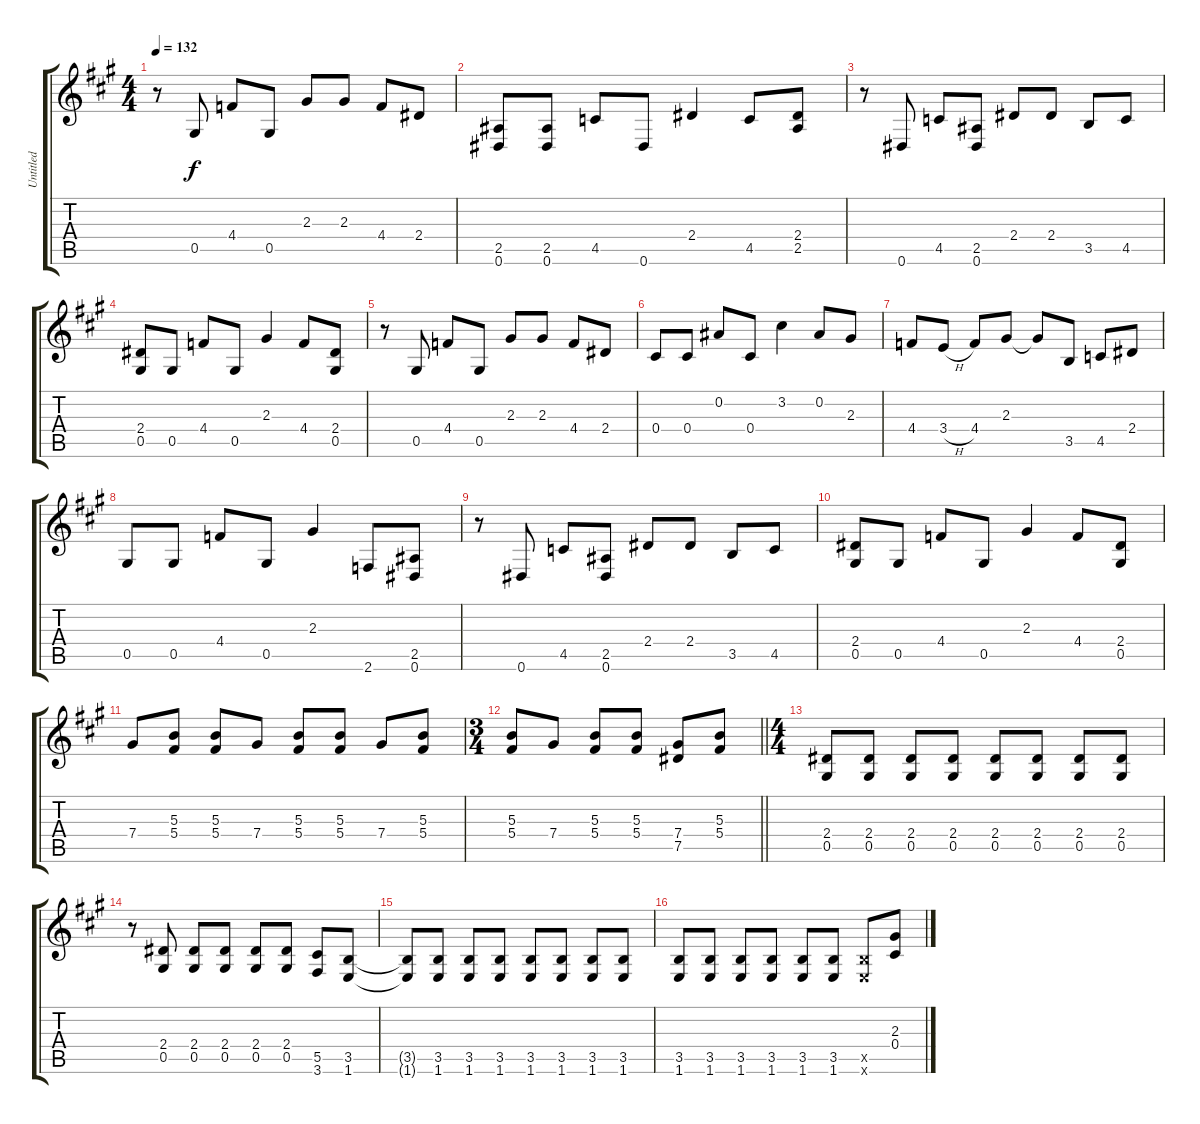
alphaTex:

\track ("Untitled" "Untitled") {instrument distortionguitar}
\staff {score tabs}
\tuning (Eb4 Bb3 Gb3 Db3 Ab2 Eb2) {hide}
\ts (4 4)
\tempo 132
\clef g2
\ks a
r.8{dy f} 0.5.8 4.4.8 0.5.8 2.3.8 2.3.8 4.4.8 2.4.8 |
(2.5 0.6).8 (2.5 0.6).8 4.5.8 0.6.8 2.4.4 4.5.8 (2.4 2.5).8 |
r.8 0.6.8 4.5.8 (2.5 0.6).8 2.4.8 2.4.8 3.5.8 4.5.8 |
(2.4 0.5).8 0.5.8 4.4.8 0.5.8 2.3.4 4.4.8 (2.4 0.5).8 |
r.8 0.5.8 4.4.8 0.5.8 2.3.8 2.3.8 4.4.8 2.4.8 |
0.4.8 0.4.8 0.2.8 0.4.8 3.2.4 0.2.8 2.3.8 |
4.4.8 3.4{h}.8 4.4.8 2.3.8 2.3{t}.8 3.5.8 4.5.8 2.4.8 |
0.5.8 0.5.8 4.4.8 0.5.8 2.3.4 2.6.8 (2.5 0.6).8 |
r.8 0.6.8 4.5.8 (2.5 0.6).8 2.4.8 2.4.8 3.5.8 4.5.8 |
(2.4 0.5).8 0.5.8 4.4.8 0.5.8 2.3.4 4.4.8 (2.4 0.5).8 |
7.4.8 (5.3 5.4).8 (5.3 5.4).8 7.4.8 (5.3 5.4).8 (5.3 5.4).8 7.4.8 (5.3 5.4).8 |
\ts (3 4)
\barLineRight lightlight
(5.3 5.4).8 7.4.8 (5.3 5.4).8 (5.3 5.4).8 (7.4 7.5).8 (5.3 5.4).8 |
\ts (4 4)
(2.4 0.5).8 (2.4 0.5).8 (2.4 0.5).8 (2.4 0.5).8 (2.4 0.5).8 (2.4 0.5).8 (2.4 0.5).8 (2.4 0.5).8 |
r.8 (2.4 0.5).8 (2.4 0.5).8 (2.4 0.5).8 (2.4 0.5).8 (2.4 0.5).8 (5.5 3.6).8 (3.5 1.6).8 |
(3.5{t} 1.6{t}).8 (3.5 1.6).8 (3.5 1.6).8 (3.5 1.6).8 (3.5 1.6).8 (3.5 1.6).8 (3.5 1.6).8 (3.5 1.6).8 |
(3.5 1.6).8 (3.5 1.6).8 (3.5 1.6).8 (3.5 1.6).8 (3.5 1.6).8 (3.5 1.6).8 (3.5{x} 1.6{x}).8 (2.3 0.4).8
